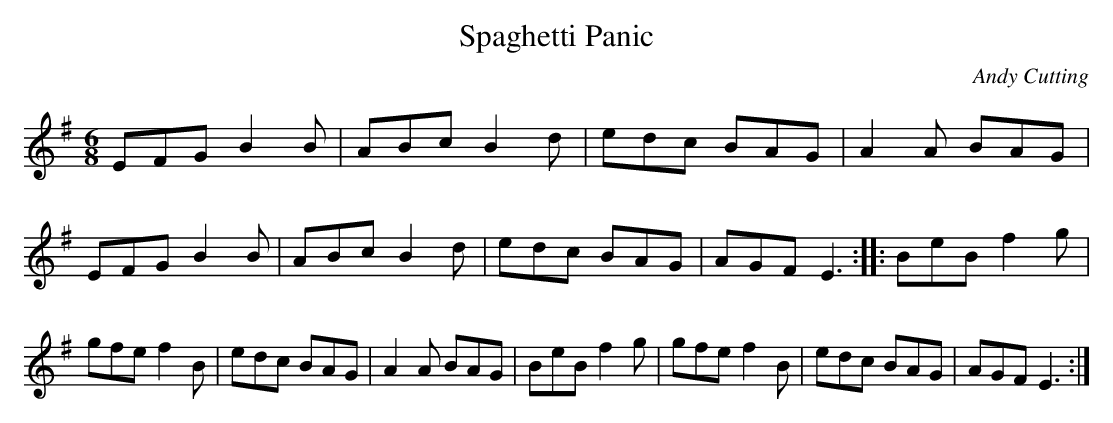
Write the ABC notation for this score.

X:1
T:Spaghetti Panic
M:6/8
L:1/8
C:Andy Cutting
K:G
EFG B2 B |\
ABc B2 d |\
edc BAG |\
A2 A BAG |\
EFG B2 B |\
ABc B2 d |\
edc BAG |\
AGF E3 :: BeB f2 g |\
gfe f2 B |\
edc BAG |\
A2 A BAG |\
BeB f2 g |\
gfe f2 B |\
edc BAG |\
AGF E3 :|
